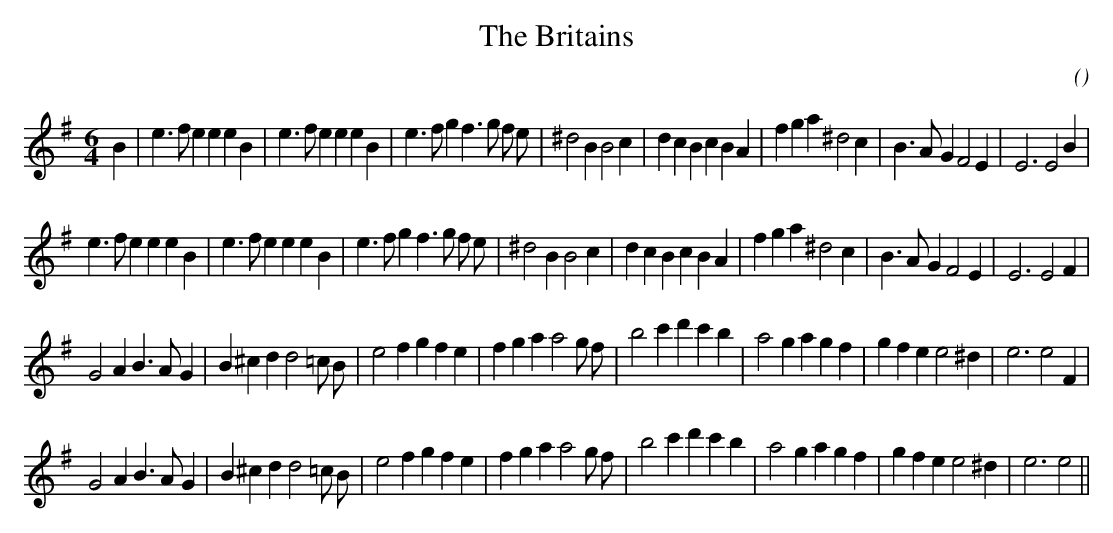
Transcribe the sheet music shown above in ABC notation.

X:1
T: The Britains
C:
O:
M:6/4
K:Em
K:Em
M:6/4
L:1/16
B4 |e6 f2 e4 e4 e4 B4 |e6 f2 e4 e4 e4 B4 |e6 f2 g4 f6 g2 f2 e2 |^d8 B4 B8 c4 |d4 c4 B4 c4 B4 A4 |f4 g4 a4 ^d8 c4 |B6 A2 G4 F8 E4 |E12 E8 B4 |
e6 f2 e4 e4 e4 B4 |e6 f2 e4 e4 e4 B4 |e6 f2 g4 f6 g2 f2 e2 |^d8 B4 B8 c4 |d4 c4 B4 c4 B4 A4 |f4 g4 a4 ^d8 c4 |B6 A2 G4 F8 E4 |E12 E8 F4 |
G8 A4 B6 A2 G4 |B4 ^c4 d4 d8 =c2 B2 |e8 f4 g4 f4 e4 |f4 g4 a4 a8 g2 f2 |b8 c'4 d'4 c'4 b4 |a8 g4 a4 g4 f4 |g4 f4 e4 e8 ^d4 |e12 e8 F4 |
*G8 A4 B6 A2 G4 |B4 ^c4 d4 d8 =c2 B2 |e8 f4 g4 f4 e4 |f4 g4 a4 a8 g2 f2 |b8 c'4 d'4 c'4 b4 |a8 g4 a4 g4 f4 |g4 f4 e4 e8 ^d4 |e12 e8 ||
